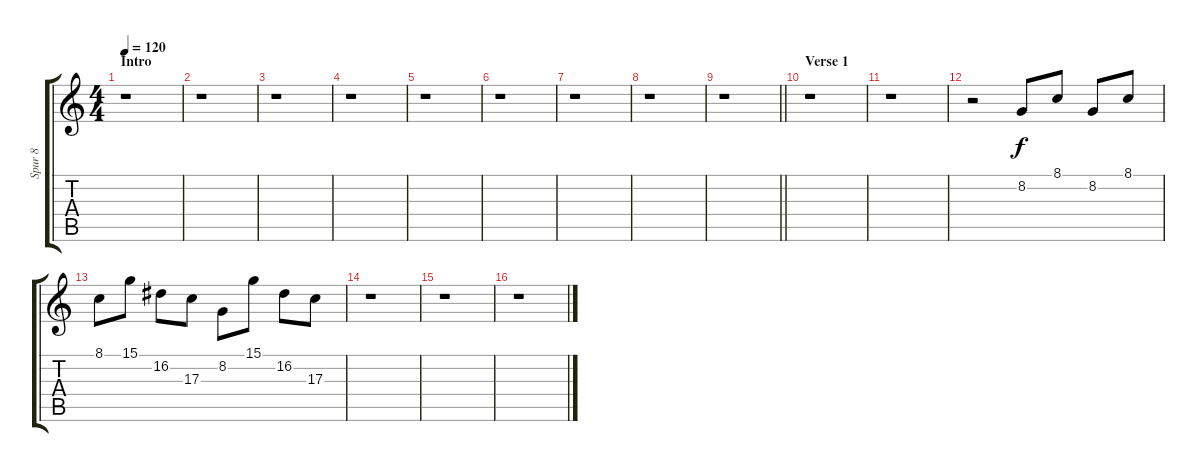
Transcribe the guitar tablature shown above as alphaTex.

\track ("Spur 8" "Spur 8") {instrument pizzicatostrings}
\staff {score tabs}
\tuning (E4 B3 G3 D3 A2 E2) {hide}
\ts (4 4)
\section ("" "Intro")
\tempo 120
\clef g2
\ks c
r.1{dy f instrument pizzicatostrings} |
r.1 |
r.1 |
r.1 |
r.1 |
r.1 |
r.1 |
r.1 |
\barLineRight lightlight
r.1 |
\section ("" "Verse 1")
r.1 |
r.1 |
r.2 8.2.8 8.1.8 8.2.8 8.1.8 |
8.1.8 15.1.8 16.2.8 17.3.8 8.2.8 15.1.8 16.2.8 17.3.8 |
r.1 |
r.1 |
r.1
